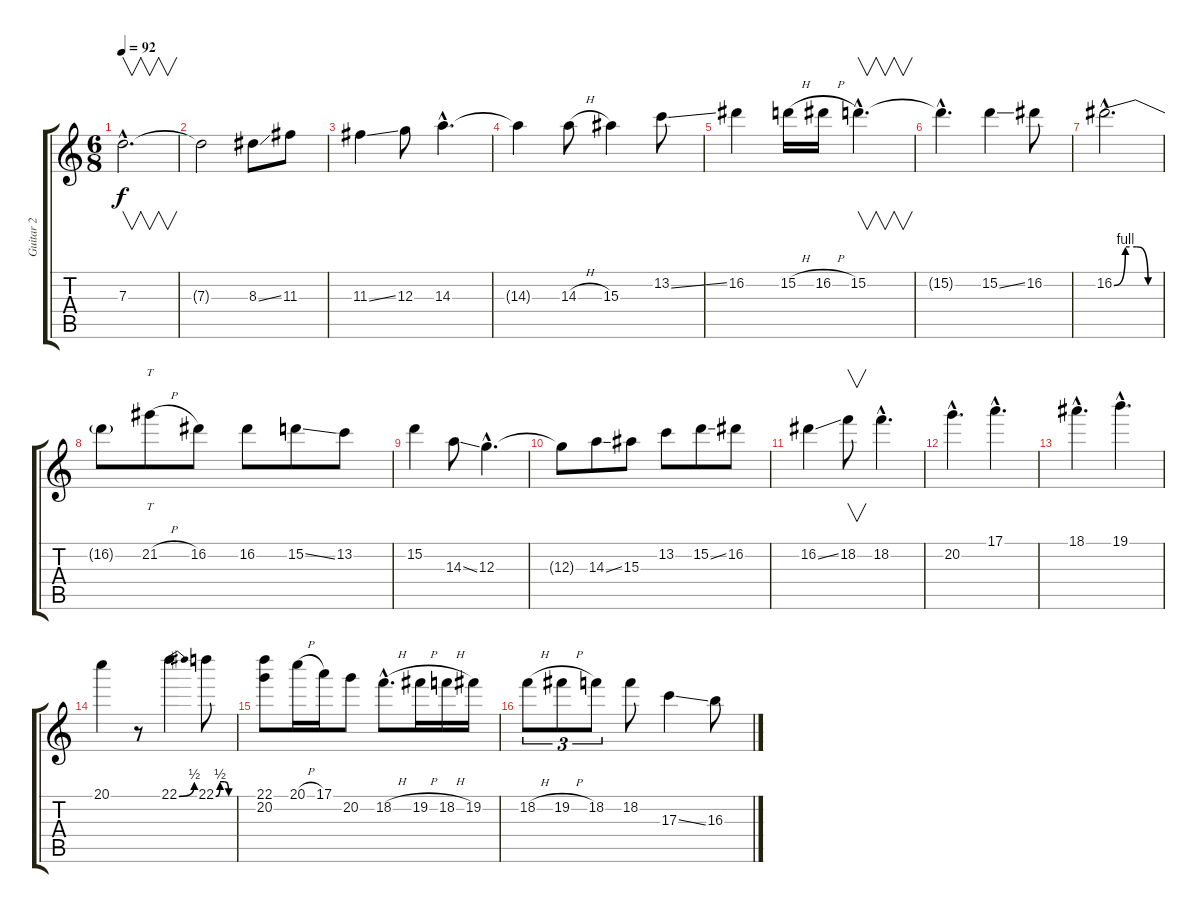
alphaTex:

\track ("Guitar 2" "Guitar 2") {instrument overdrivenguitar}
\staff {score tabs}
\tuning (E4 B3 G3 D3 A2 E2) {hide}
\ts (6 8)
\tempo 92
\clef g2
\ks c
7.3{hac}.2{v d dy f} |
7.3{t}.2 8.3{ss}.8 11.3.8 |
11.3{ss}.4 12.3.8 14.3{hac}.4{d} |
14.3{t}.4 14.3{h}.8 15.3.4 13.2{ss}.8 |
16.2.4 15.2{h}.16 16.2{h}.16 15.2{hac}.4{v d} |
15.2{hac t}.4{d} 15.2{ss}.4 16.2.8 |
16.2{be (custom 0 0 15 4 30 4 45 0 60 0) hac}.2{d} |
16.2{t}.8 21.2{h}.8{tt} 16.2.8 16.2.8 15.2{ss}.8 13.2.8 |
15.2.4 14.3{ss}.8 12.3{hac}.4{d} |
12.3{t}.8 14.3{ss}.8 15.3.8 13.2.8 15.2{ss}.8 16.2.8 |
16.2{ss}.4 18.2.8{v} 18.2{hac}.4{d} |
20.2{hac}.4{d} 17.1{hac}.4{d} |
18.1{hac}.4{d} 19.1{hac}.4{d} |
20.1.4 r.8 22.1{be (bend 0 0 60 2)}.4 22.1{be (custom 0 0 15 2 30 2 45 0 60 0)}.8 |
(22.1 20.2).8 20.1{h}.16 17.1.16 20.2.8 18.2{h hac}.8{d} 19.2{h}.16 18.2{h}.16 19.2.16 |
18.2{h}.8{tu (3 2)} 19.2{h}.8{tu (3 2)} 18.2.8{tu (3 2)} 18.2.8 17.3{ss}.4 16.3.8
